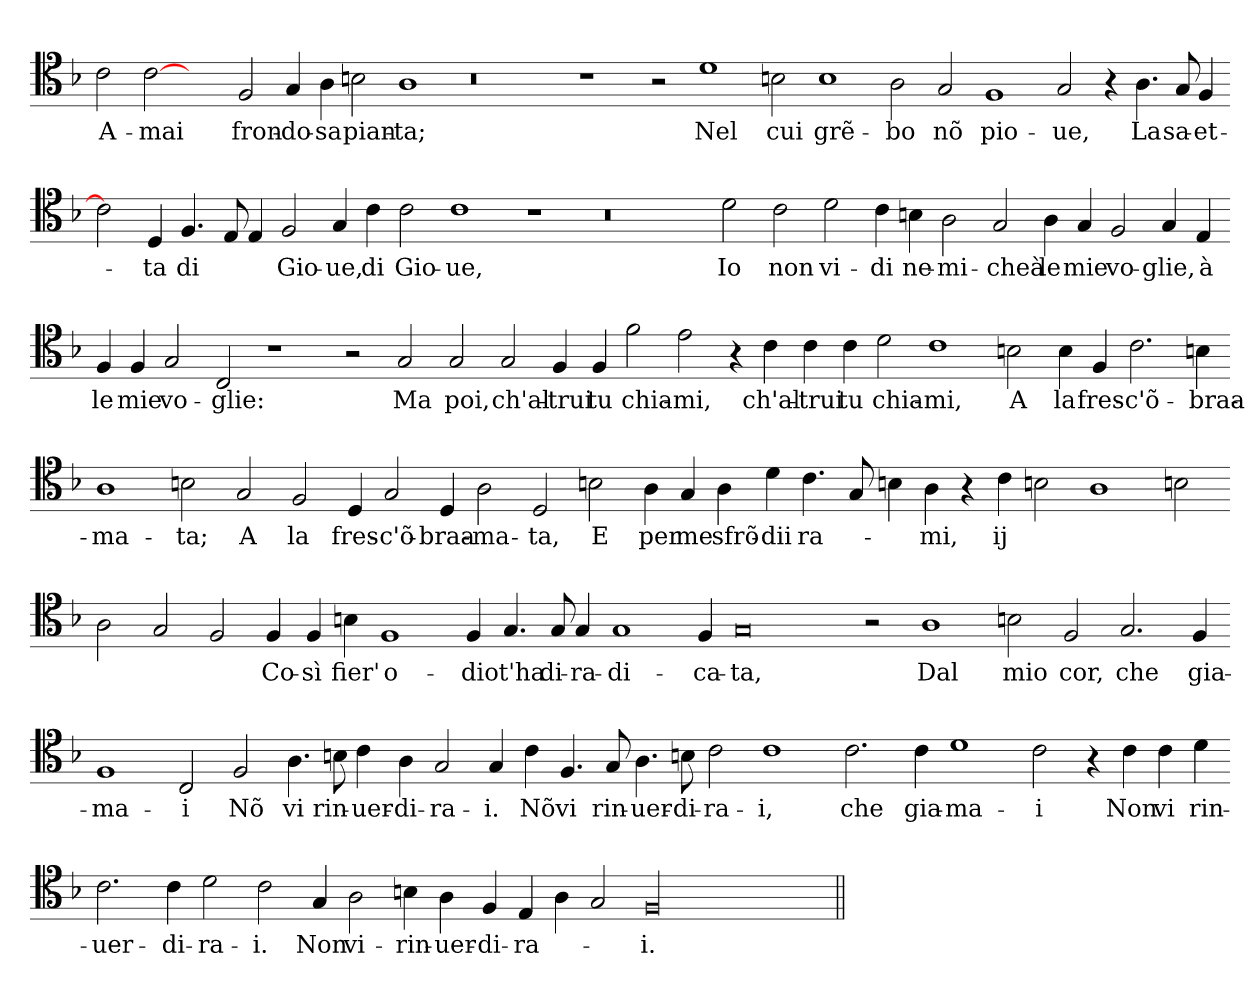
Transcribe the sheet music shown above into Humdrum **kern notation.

**kern	**text
*part1	*part1
*staff1	*staff1
*clefC4	*
*k[b-]	*
=	=
2c	A-
[2c	mai
2ryy	.
2F	fron-
4G	do-
4A	sa
2Bn	pian-
1A	ta;
0r	.
1r	.
2r	.
1d	Nel
2Bn	cui
1B	grẽ-
2A	bo
2G	nõ
1F	pio-
2G	ue,
4r	.
4.A	La
8G	sa-
4F	et-
=-	=-
2c]	.
4D	ta
4.F	di
8E	.
4E	.
2F	Gio-
4G	ue,
4c	di
2c	Gio-
1c	ue,
1r	.
0r	.
2d	Io
2c	non
2d	vi-
4c	di
4Bn	ne-
2A	mi-
2G	cheà
4A	le
4G	mie
2F	vo-
4G	glie,
4E	à
=-	=-
4F	le
4F	mie
2G	vo-
2C	glie:
1r	.
2r	.
2G	Ma
2G	poi,
2G	ch'al-
4F	trui
4F	tu
2f	chia-
2e	mi,
4r	.
4c	ch'al-
4c	trui
4c	tu
2d	chia-
1c	mi,
2Bn	A
4B	la
4F	fres-
2.c	c'õ-
4Bn	braa-
=-	=-
1A	ma-
2Bn	ta;
2G	A
2F	la
4D	fres-
2G	c'õ-
4D	braa-
2A	ma-
2D	ta,
2Bn	E
4A	per
4G	me
4A	sfrõ-
4d	dii
4.c	ra-
8G	.
4Bn	.
4A	mi,
4r	.
4c	ij
2Bn	.
1A	.
2Bn	.
=-	=-
2A	.
2G	.
2F	.
4F	Co-
4F	sì
4Bn	fier'
1F	o-
4F	dio
4.G	t'ha
8G	di-
4G	ra-
1G	di-
4F	ca-
0G	ta,
2r	.
1A	Dal
2Bn	mio
2F	cor,
2.G	che
4F	gia-
=-	=-
1F	ma-
2C	i
2F	Nõ
4.A	vi
8Bn	rin-
4c	uer-
4A	di-
2G	ra-
4G	i.
4c	Nõ
4.F	vi
8G	rin-
4.A	uer-
8Bn	di-
2c	ra-
1c	i,
2.c	che
4c	gia-
1d	ma-
2c	i
4r	.
4c	Non
4c	vi
4d	rin-
=-	=-
2.c	uer-
4c	di-
2d	ra-
2c	i.
4G	Non
2A	vi-
4Bn	rin-
4A	uer-
4F	di-
4E	ra-
4A	.
2G	.
00F/	i.
=||	=||
*-	*-
